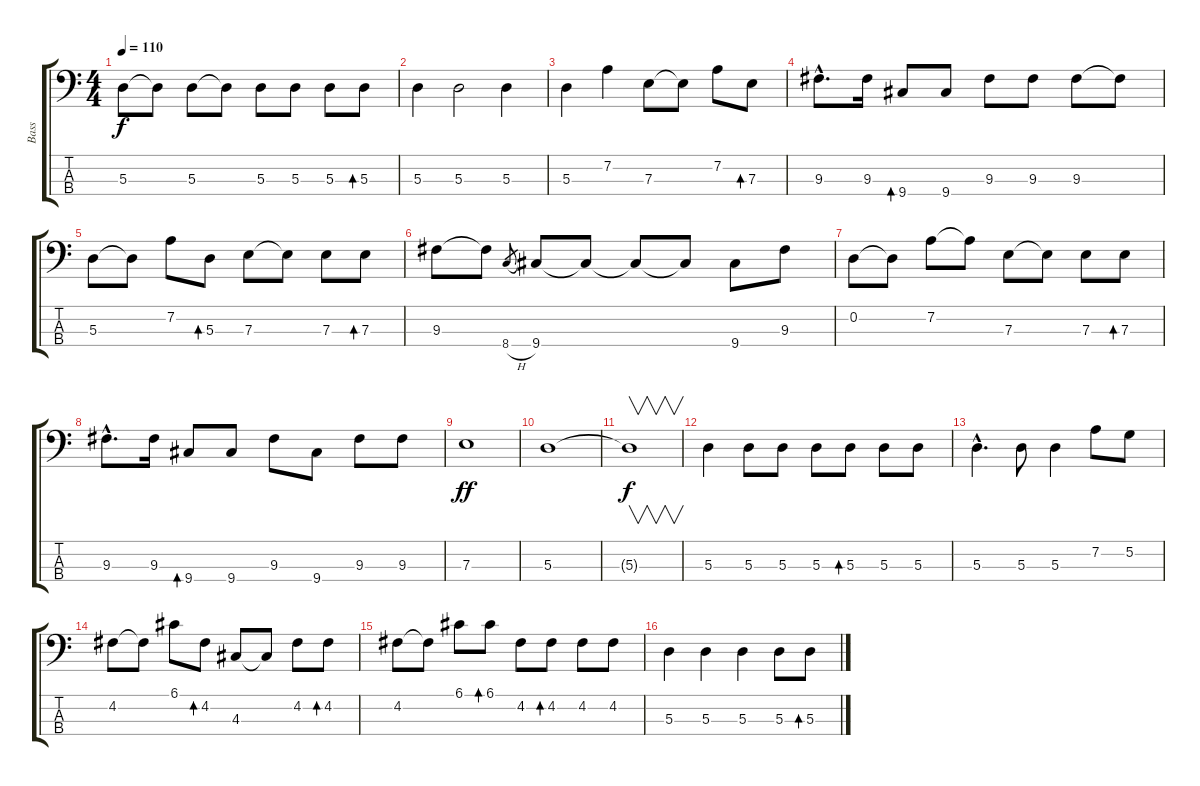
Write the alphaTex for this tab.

\track ("Bass" "Bass") {instrument electricbasspick}
\staff {score tabs}
\tuning (G2 D2 A1 E1) {hide}
\ts (4 4)
\tempo 110
\clef f4
\ks c
5.3.8{dy f} 5.3{t}.8 5.3.8 5.3{t}.8 5.3.8 5.3.8 5.3.8 5.3.8{bd 240} |
5.3.4 5.3.2 5.3.4 |
5.3.4 7.2.4 7.3.8 7.3{t}.8 7.2.8 7.3.8{bd 240} |
9.3{hac}.8{d} 9.3.16 9.4.8{bd 240} 9.4.8 9.3.8 9.3.8 9.3.8 9.3{t}.8 |
5.3.8 5.3{t}.8 7.2.8 5.3.8{bd 240} 7.3.8 7.3{t}.8 7.3.8 7.3.8{bd 240} |
9.3.8 9.3{t}.8 8.4{h}.8{gr} 9.4.8 9.4{t}.8 9.4{t}.8 9.4{t}.8 9.4.8 9.3.8 |
0.2.8 0.2{t}.8 7.2.8 7.2{t}.8 7.3.8 7.3{t}.8 7.3.8 7.3.8{bd 240} |
9.3{hac}.8{d} 9.3.16 9.4.8{bd 240} 9.4.8 9.3.8 9.4.8 9.3.8 9.3.8 |
7.3.1{dy ff} |
5.3.1 |
5.3{t}.1{v dy f} |
5.3.4 5.3.8 5.3.8 5.3.8 5.3.8{bd 240} 5.3.8 5.3.8 |
5.3{hac}.4{d} 5.3.8 5.3.4 7.2.8 5.2.8 |
4.2.8 4.2{t}.8 6.1.8 4.2.8{bd 240} 4.3.8 4.3{t}.8 4.2.8 4.2.8{bd 240} |
4.2.8 4.2{t}.8 6.1.8 6.1.8{bd 240} 4.2.8 4.2.8{bd 240} 4.2.8 4.2.8 |
5.3.4 5.3.4 5.3.4 5.3.8 5.3.8{bd 240}
